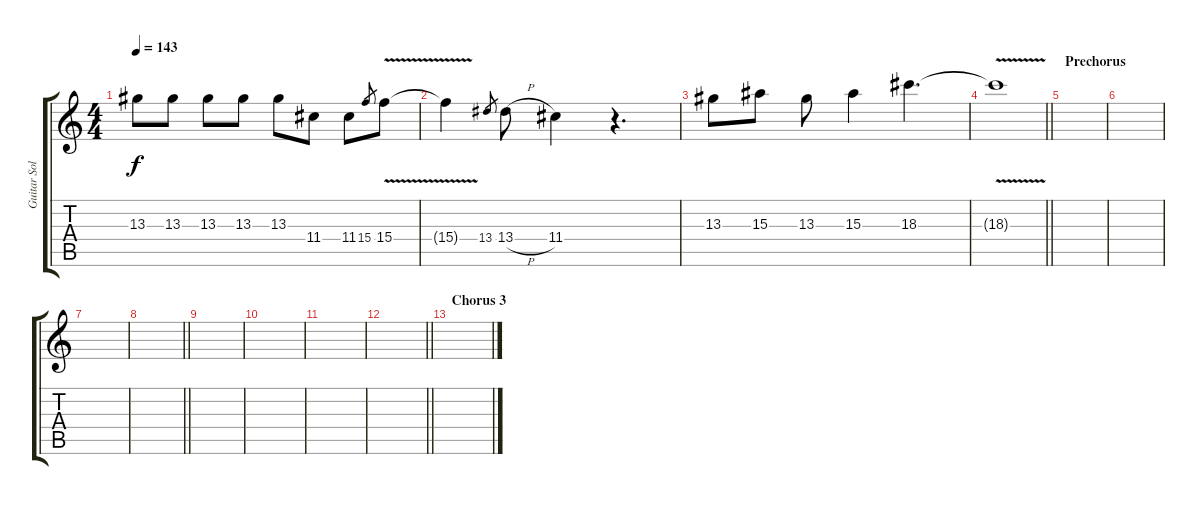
\track ("Guitar Solo" "Guitar Sol") {instrument overdrivenguitar}
\staff {score tabs}
\tuning (E4 B3 G3 D3 A2 E2) {hide}
\ts (4 4)
\tempo 143
\clef g2
\ks c
13.3.8{dy f} 13.3.8 13.3.8 13.3.8 13.3.8 11.4.8 11.4.8 15.4.8{gr} 15.4{v}.8 |
15.4{t}.4 13.4.8{gr} 13.4{h}.8 11.4.4 r.4{d} |
13.3.8 15.3.8 13.3.8 15.3.4 18.3.4{d} |
\barLineRight lightlight
18.3{v t}.1 |
\section ("" "Prechorus")
|
|
|
\barLineRight lightlight
|
|
|
|
\barLineRight lightlight
|
\section ("" "Chorus 3")
